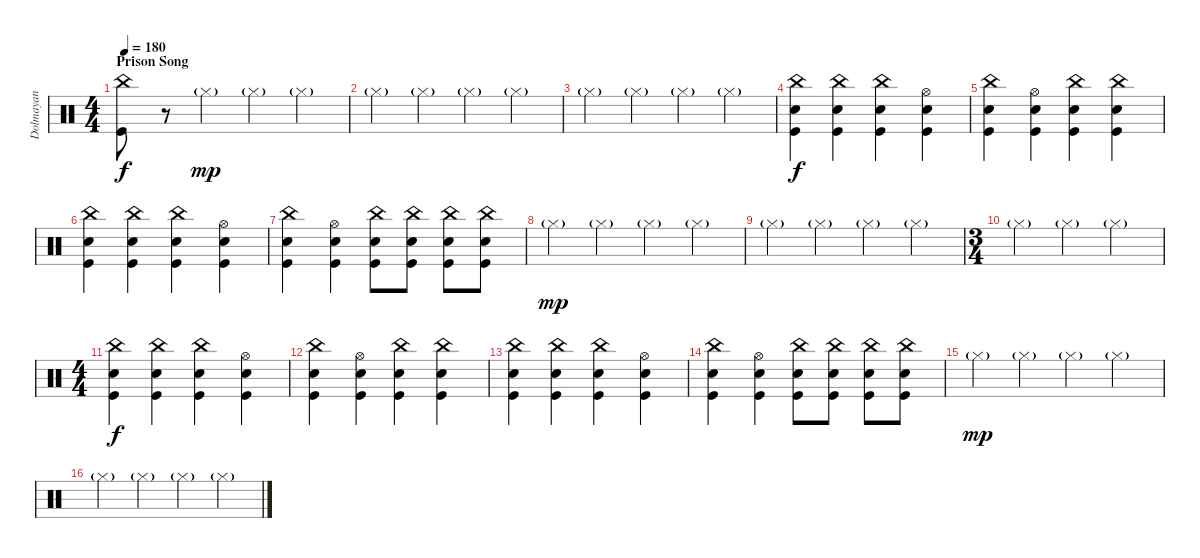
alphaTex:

\track ("Dolmayan" "Dolmayan") {instrument percussion}
\staff {score}
\articulation defaults
\ts (4 4)
\section ("" "Prison Song")
\tempo 180
\clef neutral
\ks c
("China (hit)" "Kick (hit)").8{dy f} r.8 "Hi-Hat (closed)"{g}.4{dy mp} "Hi-Hat (closed)"{g}.4 "Hi-Hat (closed)"{g}.4 |
"Hi-Hat (closed)"{g}.4 "Hi-Hat (closed)"{g}.4 "Hi-Hat (closed)"{g}.4 "Hi-Hat (closed)"{g}.4 |
"Hi-Hat (closed)"{g}.4 "Hi-Hat (closed)"{g}.4 "Hi-Hat (closed)"{g}.4 "Hi-Hat (closed)"{g}.4 |
("China (hit)" "Snare (hit) 2" "Kick (hit)").4{dy f} ("China (hit)" "Snare (hit) 2" "Kick (hit)").4 ("China (hit)" "Snare (hit) 2" "Kick (hit)").4 ("Hi-Hat (open)" "Snare (hit) 2" "Kick (hit)").4 |
("China (hit)" "Snare (hit) 2" "Kick (hit)").4 ("Hi-Hat (open)" "Snare (hit) 2" "Kick (hit)").4 ("China (hit)" "Snare (hit) 2" "Kick (hit)").4 ("China (hit)" "Snare (hit) 2" "Kick (hit)").4 |
("China (hit)" "Snare (hit) 2" "Kick (hit)").4 ("China (hit)" "Snare (hit) 2" "Kick (hit)").4 ("China (hit)" "Snare (hit) 2" "Kick (hit)").4 ("Hi-Hat (open)" "Snare (hit) 2" "Kick (hit)").4 |
("China (hit)" "Snare (hit) 2" "Kick (hit)").4 ("Hi-Hat (open)" "Snare (hit) 2" "Kick (hit)").4 ("China (hit)" "Snare (hit) 2" "Kick (hit)").8 ("China (hit)" "Snare (hit) 2" "Kick (hit)").8 ("China (hit)" "Snare (hit) 2" "Kick (hit)").8 ("China (hit)" "Snare (hit) 2" "Kick (hit)").8 |
"Hi-Hat (closed)"{g}.4{dy mp} "Hi-Hat (closed)"{g}.4 "Hi-Hat (closed)"{g}.4 "Hi-Hat (closed)"{g}.4 |
"Hi-Hat (closed)"{g}.4 "Hi-Hat (closed)"{g}.4 "Hi-Hat (closed)"{g}.4 "Hi-Hat (closed)"{g}.4 |
\ts (3 4)
"Hi-Hat (closed)"{g}.4 "Hi-Hat (closed)"{g}.4 "Hi-Hat (closed)"{g}.4 |
\ts (4 4)
("China (hit)" "Snare (hit) 2" "Kick (hit)").4{dy f} ("China (hit)" "Snare (hit) 2" "Kick (hit)").4 ("China (hit)" "Snare (hit) 2" "Kick (hit)").4 ("Hi-Hat (open)" "Snare (hit) 2" "Kick (hit)").4 |
("China (hit)" "Snare (hit) 2" "Kick (hit)").4 ("Hi-Hat (open)" "Snare (hit) 2" "Kick (hit)").4 ("China (hit)" "Snare (hit) 2" "Kick (hit)").4 ("China (hit)" "Snare (hit) 2" "Kick (hit)").4 |
("China (hit)" "Snare (hit) 2" "Kick (hit)").4 ("China (hit)" "Snare (hit) 2" "Kick (hit)").4 ("China (hit)" "Snare (hit) 2" "Kick (hit)").4 ("Hi-Hat (open)" "Snare (hit) 2" "Kick (hit)").4 |
("China (hit)" "Snare (hit) 2" "Kick (hit)").4 ("Hi-Hat (open)" "Snare (hit) 2" "Kick (hit)").4 ("China (hit)" "Snare (hit) 2" "Kick (hit)").8 ("China (hit)" "Snare (hit) 2" "Kick (hit)").8 ("China (hit)" "Snare (hit) 2" "Kick (hit)").8 ("China (hit)" "Snare (hit) 2" "Kick (hit)").8 |
"Hi-Hat (closed)"{g}.4{dy mp} "Hi-Hat (closed)"{g}.4 "Hi-Hat (closed)"{g}.4 "Hi-Hat (closed)"{g}.4 |
"Hi-Hat (closed)"{g}.4 "Hi-Hat (closed)"{g}.4 "Hi-Hat (closed)"{g}.4 "Hi-Hat (closed)"{g}.4
